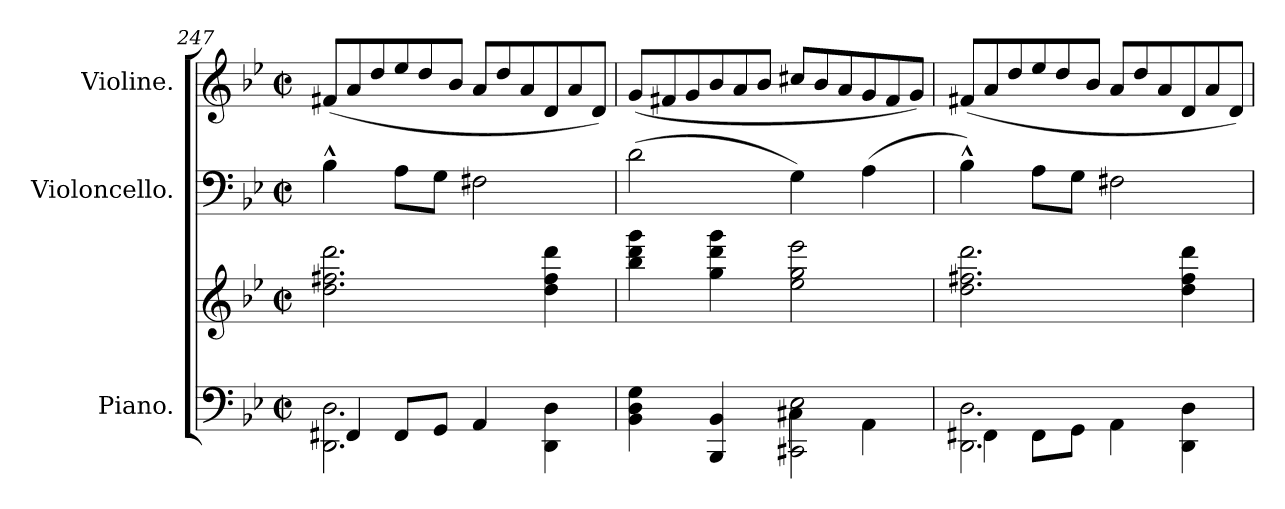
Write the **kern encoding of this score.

**kern	**kern	**kern	**kern
*part3	*part3	*part2	*part1
*staff4	*staff3	*staff2	*staff1
*I"Piano.	*	*I"Violoncello.	*I"Violine.
*	*	*I'vlc	*I'vl
*clefF4	*clefG2	*clefF4	*clefG2
*k[b-e-]	*k[b-e-]	*k[b-e-]	*k[b-e-]
*g:	*g:	*g:	*g:
*M2/2	*M2/2	*M2/2	*M2/2
*met(c|)	*met(c|)	*met(c|)	*met(c|)
=247	=247	=247	=247
*^	*	*	*
*	*	*	*	*Xtuplet
2.DD\ 2.D\	4FF#X/	2.dd\ 2.ff#X\ 2.ddd\	4B-^^\	(12f#X/L
.	.	.	.	12a/
.	.	.	.	12dd/
.	8FF#/L	.	8A\L	12ee-/
.	.	.	.	12dd/
.	8GG/J	.	8G\J	.
.	.	.	.	12b-/J
.	4AA/	.	2F#X\	12a/L
.	.	.	.	12dd/
.	.	.	.	12a/
4DD\ 4D\	4ryy	4dd\ 4ff#\ 4ddd\	.	12d/
.	.	.	.	12a/
.	.	.	.	12d/J)
=248	=248	=248	=248	=248
4BB-\ 4D\ 4G\	4ryy	4bb-\ 4ddd\ 4ggg\	(2d\	(12g/L
.	.	.	.	12f#X/
.	.	.	.	12g/
4BBB-/ 4BB-/	4ryy	4gg\ 4ddd\ 4ggg\	.	12b-/
.	.	.	.	12a/
.	.	.	.	12b-/J
2CC#X\ 2E-\	4C#X\	2ee-\ 2gg\ 2eee-\	4G\)	12cc#X/L
.	.	.	.	12b-/
.	.	.	.	12a/
.	4AA\	.	(4A\	12g/
.	.	.	.	12f#/
.	.	.	.	12g/J)
=249	=249	=249	=249	=249
2.DD\ 2.D\	4FF#X\	2.dd\ 2.ff#X\ 2.ddd\	4B-^^\)	(12f#X/L
.	.	.	.	12a/
.	.	.	.	12dd/
.	8FF#\L	.	8A\L	12ee-/
.	.	.	.	12dd/
.	8GG\J	.	8G\J	.
.	.	.	.	12b-/J
.	4AA\	.	2F#X\	12a/L
.	.	.	.	12dd/
.	.	.	.	12a/
4DD\ 4D\	4ryy	4dd\ 4ff#\ 4ddd\	.	12d/
.	.	.	.	12a/
.	.	.	.	12d/J)
*v	*v	*	*	*
=	=	=	=
*-	*-	*-	*-
